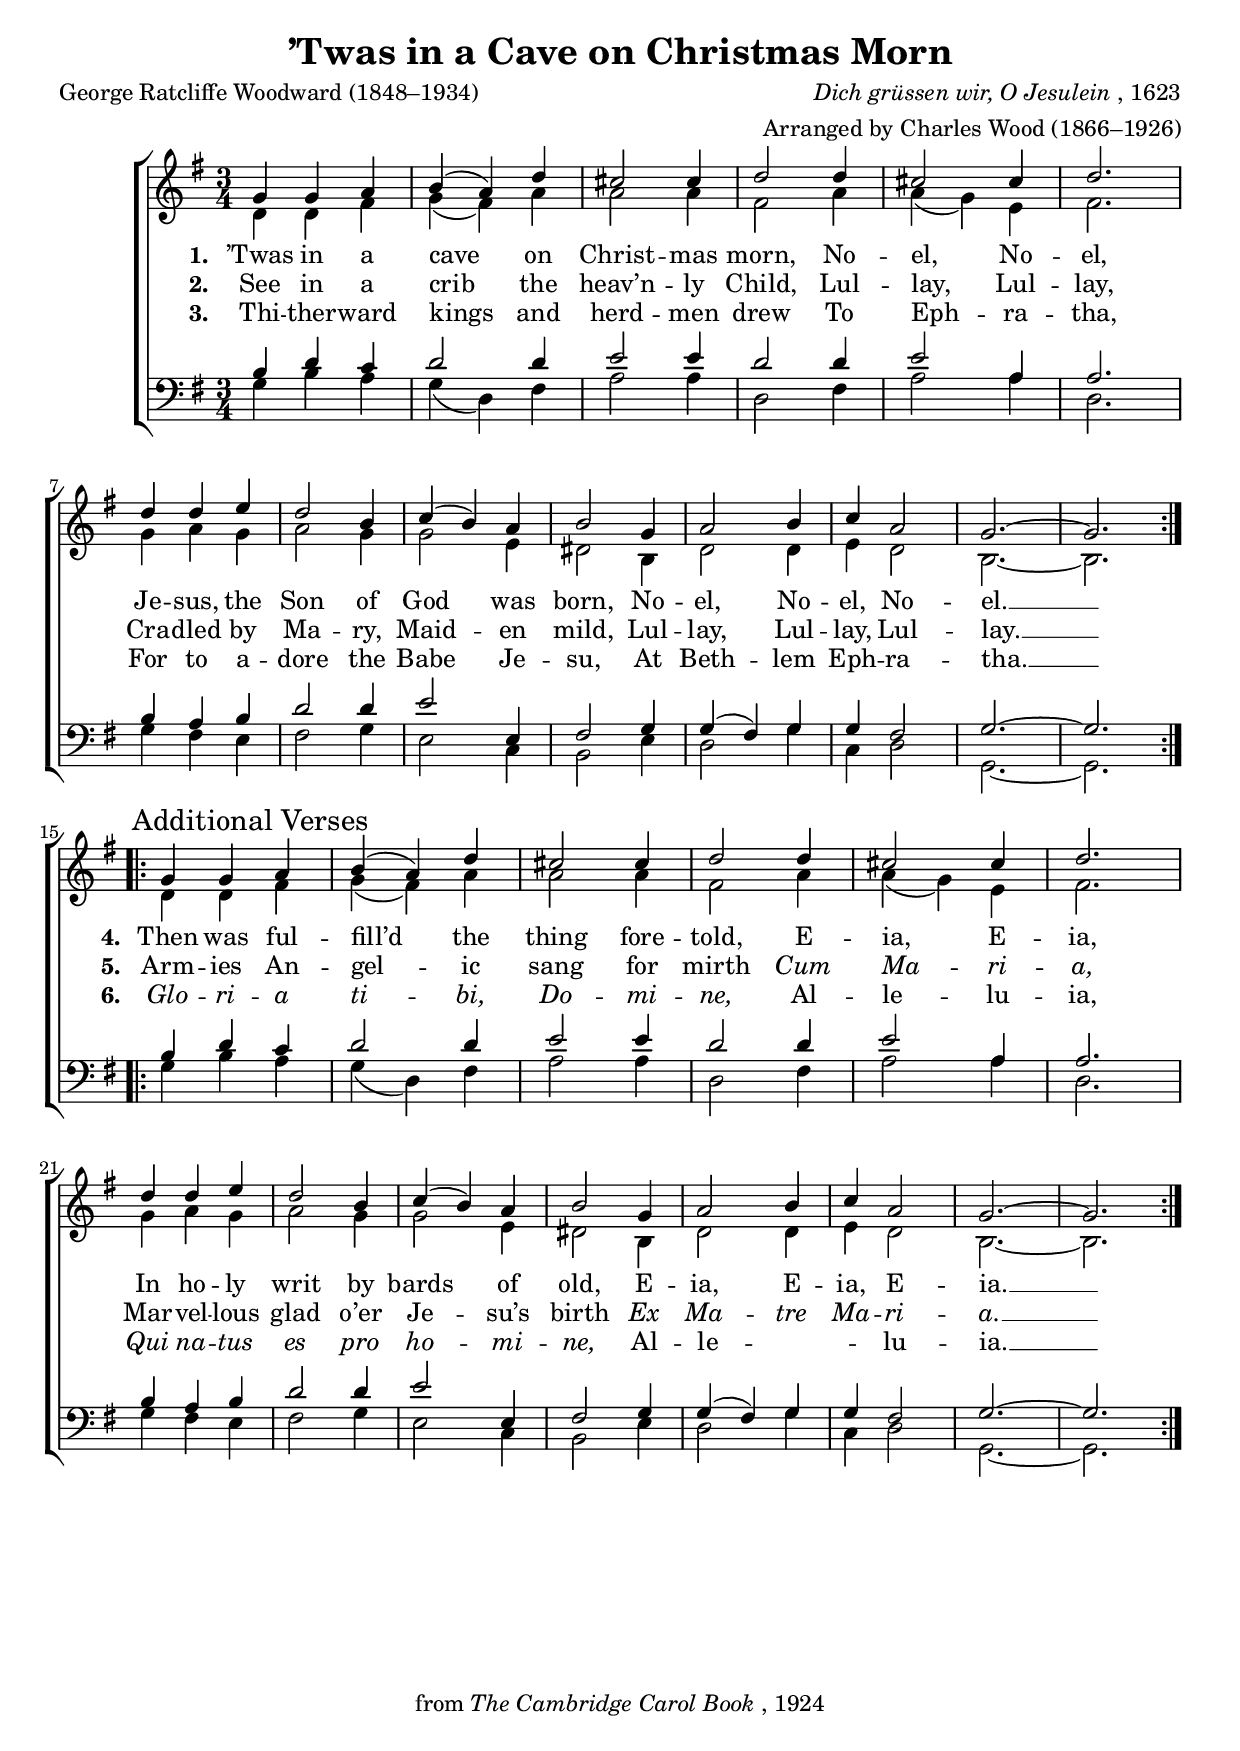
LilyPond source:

\version "2.14.2"
\include "util.ly"
\header {
  title = "’Twas in a Cave on Christmas Morn"
  poet = "George Ratcliffe Woodward (1848–1934)"
  composer = \markup{\italic{Dich grüssen wir, O Jesulein}, 1623}
  arranger = "Arranged by Charles Wood (1866–1926)"
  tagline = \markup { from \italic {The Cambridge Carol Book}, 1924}
}

global = {
  \key g \major
  \time 3/4
  \autoBeamOff
  %\override DynamicLineSpanner #'staff-padding = #0.0
  %\override DynamicLineSpanner #'Y-extent = #'(-1 . 1)
}

sopMusic = \relative c' {
  \repeat volta 2 {
    g'4 g a |
    b( a) d |
    cis2 cis4 |
    d2 d4
    cis2 cis4 |
    d2. | \break
    
    d4 d e |
    d2 b4 |
    c( b) a |
    b2 g4 |
    a2 b4 |
    c a2 |
    g2.~ |
    g \break
  }
}
sopWords = \lyricmode {
  
}

altoMusic = \relative c' {
  d4 d fis |
  g( fis) a |
  a2 a4 |
  fis2 a4 |
  a( g) e |
  fis2. |
  
  g4 a g |
  a2 g4 |
  g2 e4 |
  dis2 b4 |
  d2 d4 |
  e4 d2 |
  b2.~ |
  b
}
altoWords = \lyricmode {
  \dropLyricsV
  \set stanza = #"1. "
  ’Twas in a cave on Christ -- mas morn,
  No -- el, No -- el,
  Je -- sus, the Son of God was born,
  No -- el, No -- el, No -- el. __
  
  \set stanza = #"4. "
  Then was ful -- fill’d the thing fore -- told,
  E -- ia, E -- ia,
  In ho -- ly writ by bards of old,
  E -- ia, E -- ia, E -- ia. __
}
altoWordsII = \lyricmode {
  \dropLyricsV
%\markup\italic 
  \set stanza = #"2. "
  See in a crib the heav’n -- ly Child,
  Lul -- lay, Lul -- lay,
  Cra -- dled by Ma -- ry, Maid -- en mild,
  Lul -- lay, Lul -- lay, Lul -- lay. __
  
  \set stanza = #"5. "
  Arm -- ies An -- gel -- ic sang for mirth
  \markup\italic Cum \markup\italic Ma -- \markup\italic ri -- \markup\italic a,
  Mar -- vel -- lous glad o’er Je -- su’s birth
  \markup\italic Ex \markup\italic Ma -- \markup\italic tre \markup\italic Ma -- \markup\italic ri -- \markup\italic a. __
  \set ignoreMelismata = ##t
}
altoWordsIII = \lyricmode {
  \dropLyricsV
  \set stanza = #"3. "
  Thi -- ther -- ward kings and herd -- men drew
  To Eph -- ra -- tha,
  For to a -- dore the Babe Je -- su,
  At Beth -- lem Eph -- ra -- tha. __
  
  \set stanza = #"6. "
  \markup\italic Glo -- \markup\italic ri -- \markup\italic a \markup\italic ti -- \markup\italic bi, \markup\italic Do -- \markup\italic mi -- \markup\italic ne,
  Al -- le -- lu -- ia,
  \markup\italic Qui \markup\italic na -- \markup\italic tus \markup\italic es \markup\italic pro \markup\italic ho -- \markup\italic mi -- \markup\italic ne,
  Al -- le -- _ _ lu -- ia. __
}
altoWordsIV = \lyricmode {
}
altoWordsV = \lyricmode {
}
altoWordsVI = \lyricmode {
}
tenorMusic = \relative c' {
  b4 d c |
  d2 d4 |
  e2 e4 |
  d2 d4 |
  e2 a,4 |
  a2. |
  
  b4 a b |
  d2 d4 |
  e2 e,4 |
  fis2 g4 |
  g(fis) g |
  g fis2 |
  g2.~ |
  g
}
tenorWords = \lyricmode {

}

bassMusic = \relative c {
  g'4 b a |
  g( d) fis |
  a2 a4 |
  d,2 fis4 |
  a2 a4 |
  d,2. |
  
  g4 fis e |
  fis2 g4 |
  e2 c4 |
  b2 e4 |
  d2 g4 |
  c,4 d2 |
  g,2.~ |
  g
}
bassWords = \lyricmode {

}

pianoRH = \relative c' {
  
}
pianoLH = \relative c' {
  
}

\score {
  <<
   \new ChoirStaff <<
    \new Staff = women <<
      \new Voice = "sopranos" { \voiceOne << \global {\sopMusic 
        \once \override Score.RehearsalMark #'self-alignment-X = #LEFT
        \mark "Additional Verses"
        \sopMusic}>> }
      \new Voice = "altos" { \voiceTwo << \global \repeat unfold2\altoMusic >> }
    >>
    \new Lyrics \with { alignAboveContext = #"women" \override VerticalAxisGroup #'nonstaff-relatedstaff-spacing = #'((basic-distance . 1))} \lyricsto "sopranos" \sopWords
    \new Lyrics = "altosVI"  \with { alignBelowContext = #"women" } \lyricsto "altos" \altoWordsVI
    \new Lyrics = "altosV"  \with { alignBelowContext = #"women" } \lyricsto "altos" \altoWordsV
    \new Lyrics = "altosIV"  \with { alignBelowContext = #"women" } \lyricsto "altos" \altoWordsIV
    \new Lyrics = "altosIII"  \with { alignBelowContext = #"women" } \lyricsto "altos" \altoWordsIII
    \new Lyrics = "altosII"  \with { alignBelowContext = #"women" } \lyricsto "altos" \altoWordsII
    \new Lyrics = "altos"  \with { alignBelowContext = #"women" \override VerticalAxisGroup #'nonstaff-relatedstaff-spacing = #'((basic-distance . 1))} \lyricsto "altos" \altoWords
   \new Staff = men <<
      \clef bass
      \new Voice = "tenors" { \voiceOne << \global \repeat unfold2\tenorMusic >> }
      \new Voice = "basses" { \voiceTwo << \global \repeat unfold2\bassMusic >> }
    >>
    \new Lyrics \with { alignAboveContext = #"men" \override VerticalAxisGroup #'nonstaff-relatedstaff-spacing = #'((basic-distance . 1)) } \lyricsto "tenors" \tenorWords
    \new Lyrics \with { alignBelowContext = #"men" \override VerticalAxisGroup #'nonstaff-relatedstaff-spacing = #'((basic-distance . 1)) } \lyricsto "basses" \bassWords
  >>
%    \new PianoStaff << \new Staff { \new Voice { \pianoRH } } \new Staff { \clef "bass" \pianoLH } >>
  >>
  \layout { }
  \midi {
    \tempo 4 = 180
    \set Staff.midiInstrument = "flute"
  
    \context {
      \Voice
      \remove "Dynamic_performer"
    }
  }
}
